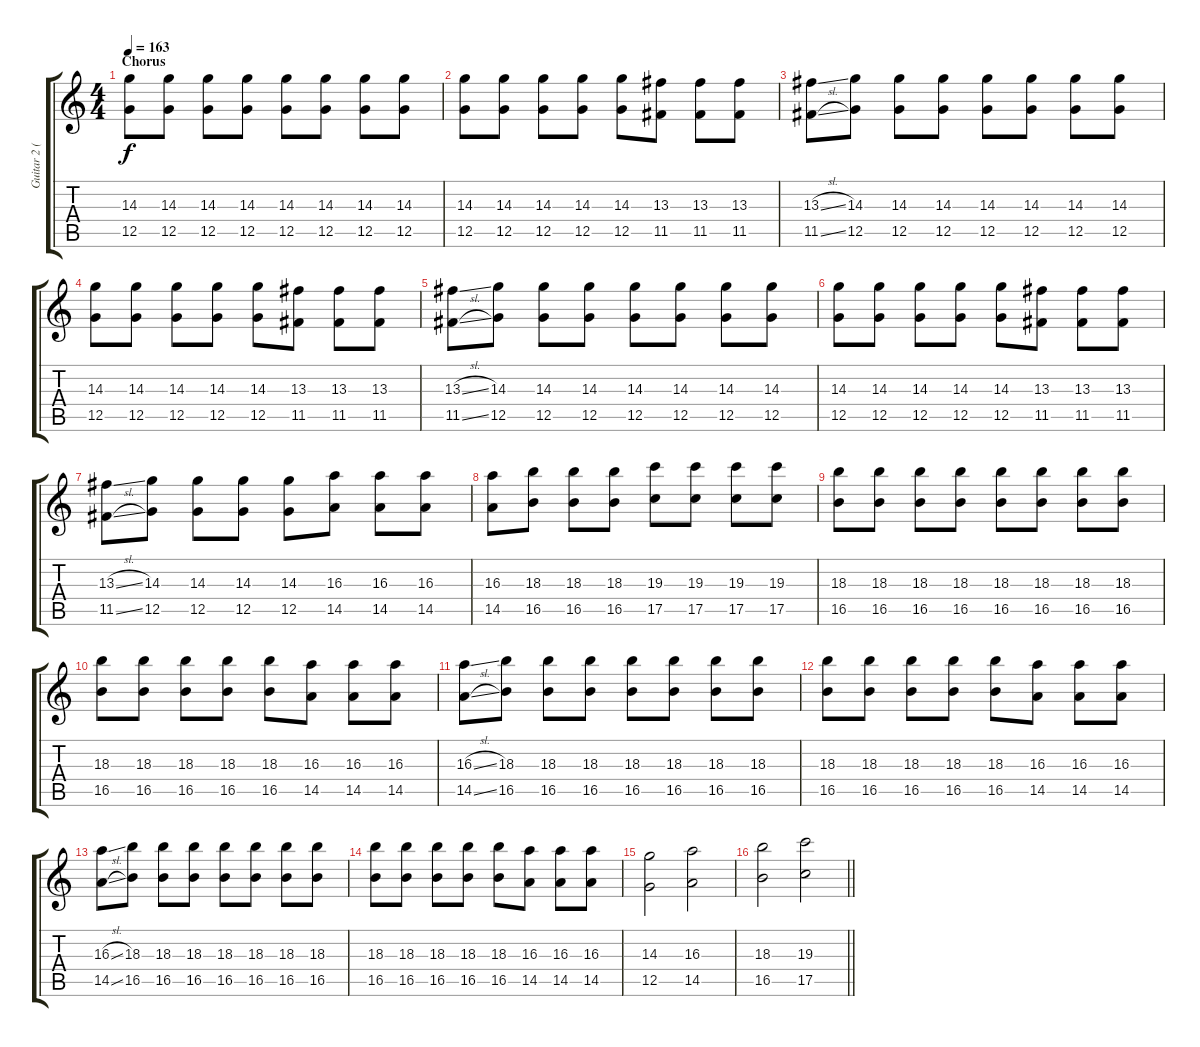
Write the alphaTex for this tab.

\track ("Guitar 2 (Travis Miguel)" "Guitar 2 (") {instrument distortionguitar}
\staff {score tabs}
\tuning (D4 A3 F3 C3 G2 C2) {hide}
\ts (4 4)
\section ("" "Chorus")
\tempo 163
\clef g2
\ks c
(14.3 12.5).8{dy f} (14.3 12.5).8 (14.3 12.5).8 (14.3 12.5).8 (14.3 12.5).8 (14.3 12.5).8 (14.3 12.5).8 (14.3 12.5).8 |
(14.3 12.5).8 (14.3 12.5).8 (14.3 12.5).8 (14.3 12.5).8 (14.3 12.5).8 (13.3 11.5).8 (13.3 11.5).8 (13.3 11.5).8 |
(13.3{sl} 11.5{sl}).8 (14.3 12.5).8 (14.3 12.5).8 (14.3 12.5).8 (14.3 12.5).8 (14.3 12.5).8 (14.3 12.5).8 (14.3 12.5).8 |
(14.3 12.5).8 (14.3 12.5).8 (14.3 12.5).8 (14.3 12.5).8 (14.3 12.5).8 (13.3 11.5).8 (13.3 11.5).8 (13.3 11.5).8 |
(13.3{sl} 11.5{sl}).8 (14.3 12.5).8 (14.3 12.5).8 (14.3 12.5).8 (14.3 12.5).8 (14.3 12.5).8 (14.3 12.5).8 (14.3 12.5).8 |
(14.3 12.5).8 (14.3 12.5).8 (14.3 12.5).8 (14.3 12.5).8 (14.3 12.5).8 (13.3 11.5).8 (13.3 11.5).8 (13.3 11.5).8 |
(13.3{sl} 11.5{sl}).8 (14.3 12.5).8 (14.3 12.5).8 (14.3 12.5).8 (14.3 12.5).8 (16.3 14.5).8 (16.3 14.5).8 (16.3 14.5).8 |
(16.3 14.5).8 (18.3 16.5).8 (18.3 16.5).8 (18.3 16.5).8 (19.3 17.5).8 (19.3 17.5).8 (19.3 17.5).8 (19.3 17.5).8 |
(18.3 16.5).8 (18.3 16.5).8 (18.3 16.5).8 (18.3 16.5).8 (18.3 16.5).8 (18.3 16.5).8 (18.3 16.5).8 (18.3 16.5).8 |
(18.3 16.5).8 (18.3 16.5).8 (18.3 16.5).8 (18.3 16.5).8 (18.3 16.5).8 (16.3 14.5).8 (16.3 14.5).8 (16.3 14.5).8 |
(16.3{sl} 14.5{sl}).8 (18.3 16.5).8 (18.3 16.5).8 (18.3 16.5).8 (18.3 16.5).8 (18.3 16.5).8 (18.3 16.5).8 (18.3 16.5).8 |
(18.3 16.5).8 (18.3 16.5).8 (18.3 16.5).8 (18.3 16.5).8 (18.3 16.5).8 (16.3 14.5).8 (16.3 14.5).8 (16.3 14.5).8 |
(16.3{sl} 14.5{sl}).8 (18.3 16.5).8 (18.3 16.5).8 (18.3 16.5).8 (18.3 16.5).8 (18.3 16.5).8 (18.3 16.5).8 (18.3 16.5).8 |
(18.3 16.5).8 (18.3 16.5).8 (18.3 16.5).8 (18.3 16.5).8 (18.3 16.5).8 (16.3 14.5).8 (16.3 14.5).8 (16.3 14.5).8 |
(14.3 12.5).2 (16.3 14.5).2 |
\barLineRight lightlight
(18.3 16.5).2 (19.3 17.5).2
